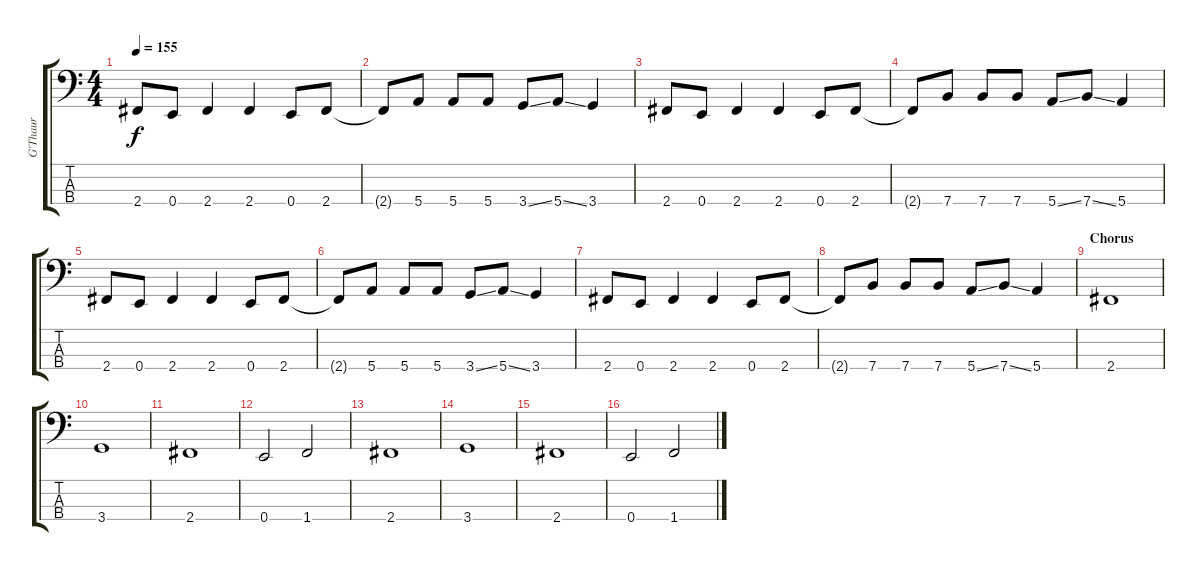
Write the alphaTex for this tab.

\track ("G'Thaur" "G'Thaur") {instrument electricbasspick}
\staff {score tabs}
\tuning (G2 D2 A1 E1) {hide}
\ts (4 4)
\tempo 155
\clef f4
\ks c
2.4.8{dy f} 0.4.8 2.4.4 2.4.4 0.4.8 2.4.8 |
2.4{t}.8 5.4.8 5.4.8 5.4.8 3.4{ss}.8 5.4{ss}.8 3.4.4 |
2.4.8 0.4.8 2.4.4 2.4.4 0.4.8 2.4.8 |
2.4{t}.8 7.4.8 7.4.8 7.4.8 5.4{ss}.8 7.4{ss}.8 5.4.4 |
2.4.8 0.4.8 2.4.4 2.4.4 0.4.8 2.4.8 |
2.4{t}.8 5.4.8 5.4.8 5.4.8 3.4{ss}.8 5.4{ss}.8 3.4.4 |
2.4.8 0.4.8 2.4.4 2.4.4 0.4.8 2.4.8 |
2.4{t}.8 7.4.8 7.4.8 7.4.8 5.4{ss}.8 7.4{ss}.8 5.4.4 |
\section ("" "Chorus")
2.4.1 |
3.4.1 |
2.4.1 |
0.4.2 1.4.2 |
2.4.1 |
3.4.1 |
2.4.1 |
0.4.2 1.4.2
